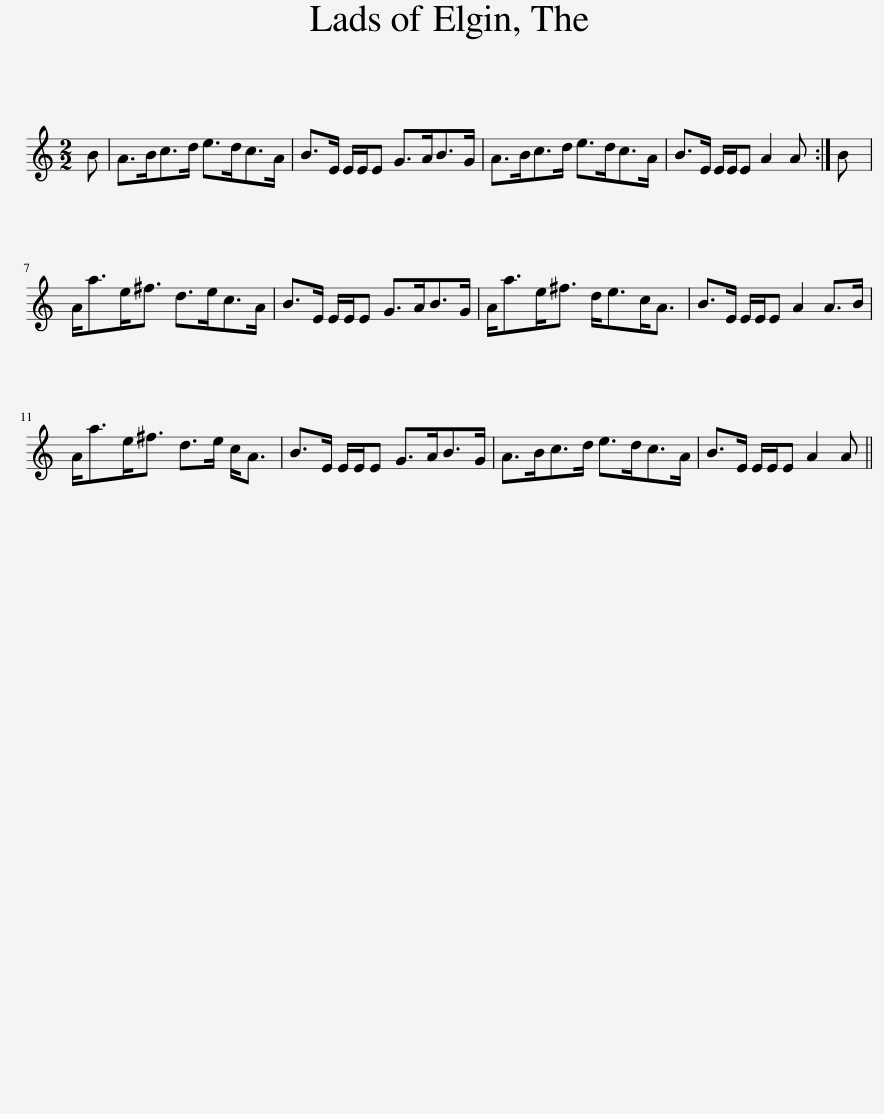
X:1
L:1/8
M:2/2
I:linebreak $
K:C
V:1 treble
V:1
 B | A>Bc>d e>dc>A | B>E E/E/E G>AB>G | A>Bc>d e>dc>A | B>E E/E/E A2 A :| %5
 B |$ A<ae<^f d>ec>A | B>E E/E/E G>AB>G | A<ae<^f d<ec<A | B>E E/E/E A2 A>B |$ %10
 A<ae<^f d>e c<A | B>E E/E/E G>AB>G | A>Bc>d e>dc>A | B>E E/E/E A2 A || %14
